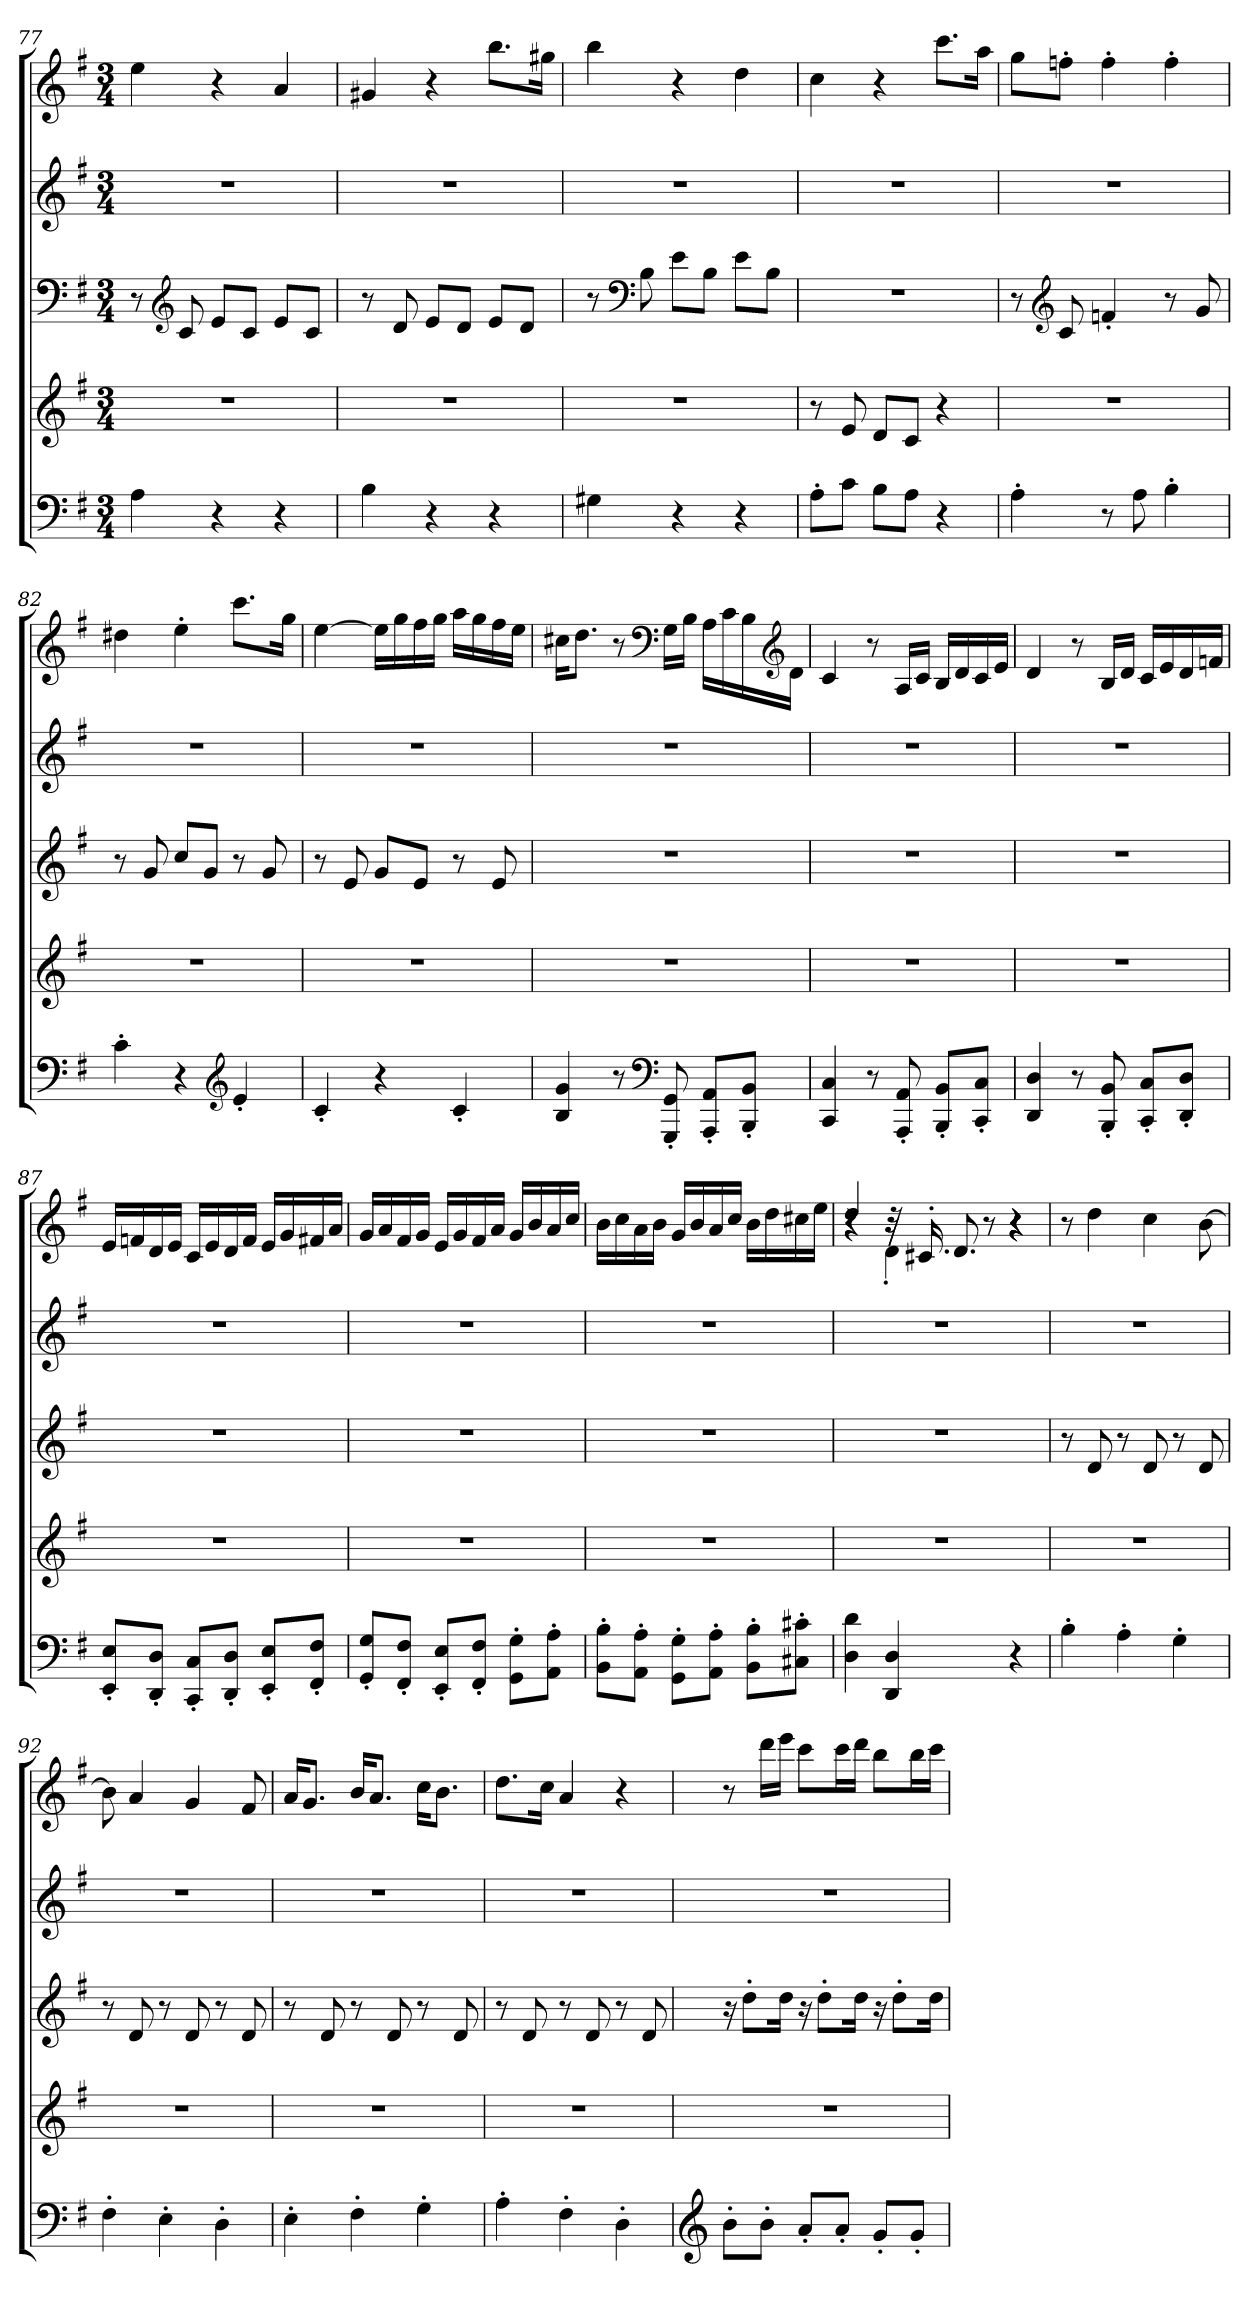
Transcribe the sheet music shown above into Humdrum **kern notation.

**kern	**kern	**kern	**kern	**kern
*part5	*part4	*part3	*part2	*part1
*staff5	*staff4	*staff3	*staff2	*staff1
*clefF4	*clefG2	*clefF4	*clefG2	*clefG2
*k[f#]	*k[f#]	*k[f#]	*k[f#]	*k[f#]
*M3/4	*M3/4	*M3/4	*M3/4	*M3/4
*MM141	*MM141	*MM141	*MM141	*MM141
=77	=77	=77	=77	=77
4A\	2.r	8r	2.r	4ee\
*	*	*clefG2	*	*
.	.	8c/	.	.
4r	.	8e/L	.	4r
.	.	8c/J	.	.
4r	.	8e/L	.	4a/
.	.	8c/J	.	.
=78	=78	=78	=78	=78
*	*	*	*	*MM141
4B\	2.r	8r	2.r	4g#X/
.	.	8d/	.	.
4r	.	8e/L	.	4r
.	.	8d/J	.	.
4r	.	8e/L	.	8.bb\L
.	.	8d/J	.	.
.	.	.	.	16gg#X\Jk
=79	=79	=79	=79	=79
*	*	*	*	*MM141
4G#X\	2.r	8r	2.r	4bb\
*	*	*clefF4	*	*
.	.	8B\	.	.
4r	.	8e\L	.	4r
.	.	8B\J	.	.
4r	.	8e\L	.	4dd\
.	.	8B\J	.	.
!!LO:PB:g=z
=80	=80	=80	=80	=80
*	*	*	*	*MM136
8A'\L	8r	2.r	2.r	4cc\
8c\J	8e/	.	.	.
8B\L	8d/L	.	.	4r
8A\J	8c/J	.	.	.
*	*	*	*	*MM140
4r	4r	.	.	8.ccc\L
.	.	.	.	16aa\Jk
=81	=81	=81	=81	=81
*	*	*	*	*MM140
4A'\	2.r	8r	2.r	8gg\L
*	*	*clefG2	*	*
.	.	8c/	.	8ffn'\J
8r	.	4fn'/	.	4ff'\
8A\	.	.	.	.
4B'\	.	8r	.	4ff'\
.	.	8g/	.	.
=82	=82	=82	=82	=82
*	*	*	*	*MM140
4c'\	2.r	8r	2.r	4dd#X\
.	.	8g/	.	.
4r	.	8cc/L	.	4ee'\
.	.	8g/J	.	.
*clefG2	*	*	*	*
4e'/	.	8r	.	8.ccc\L
.	.	8g/	.	.
.	.	.	.	16gg\Jk
=83	=83	=83	=83	=83
*	*	*	*	*MM140
4c'/	2.r	8r	2.r	[4ee\
.	.	8e/	.	.
4r	.	8g/L	.	16ee\LL]
.	.	.	.	16gg\
.	.	8e/J	.	16ff#\
.	.	.	.	16gg\JJ
4c'/	.	8r	.	16aa\LL
.	.	.	.	16gg\
.	.	8e/	.	16ff#\
.	.	.	.	16ee\JJ
!!LO:LB:g=z
=84	=84	=84	=84	=84
4B/ 4g/	2.r	2.r	2.r	16cc#X\KL
.	.	.	.	8.dd\J
8r	.	.	.	8r
*clefF4	*	*	*	*clefF4
*	*	*	*	*MM141
8GGG/' 8GG/'	.	.	.	16G\LL
.	.	.	.	16B\JJ
8AAA/' 8AA/'L	.	.	.	16A\LL
.	.	.	.	16c\
8BBB/' 8BB/'J	.	.	.	16B\
*	*	*	*	*clefG2
.	.	.	.	16d\JJ
=85	=85	=85	=85	=85
*	*	*	*	*MM140
4CC/ 4C/	2.r	2.r	2.r	4c/
8r	.	.	.	8r
8AAA/' 8AA/'	.	.	.	16A/LL
.	.	.	.	16c/JJ
8BBB/' 8BB/'L	.	.	.	16B/LL
.	.	.	.	16d/
8CC/' 8C/'J	.	.	.	16c/
.	.	.	.	16e/JJ
=86	=86	=86	=86	=86
*	*	*	*	*MM140
4DD/ 4D/	2.r	2.r	2.r	4d/
8r	.	.	.	8r
8BBB/' 8BB/'	.	.	.	16B/LL
.	.	.	.	16d/JJ
8CC/' 8C/'L	.	.	.	16c/LL
.	.	.	.	16e/
8DD/' 8D/'J	.	.	.	16d/
.	.	.	.	16fn/JJ
!!LO:PB:g=z
=87	=87	=87	=87	=87
8EE/' 8E/'L	2.r	2.r	2.r	16e/LL
.	.	.	.	16fn/
8DD/' 8D/'J	.	.	.	16d/
.	.	.	.	16e/JJ
8CC/' 8C/'L	.	.	.	16c/LL
.	.	.	.	16e/
8DD/' 8D/'J	.	.	.	16d/
.	.	.	.	16f/JJ
8EE/' 8E/'L	.	.	.	16e/LL
.	.	.	.	16g/
8FF#/' 8F#/'J	.	.	.	16f#X/
.	.	.	.	16a/JJ
=88	=88	=88	=88	=88
8GG/' 8G/'L	2.r	2.r	2.r	16g/LL
.	.	.	.	16a/
8FF#/' 8F#/'J	.	.	.	16f#/
.	.	.	.	16g/JJ
8EE/' 8E/'L	.	.	.	16e/LL
.	.	.	.	16g/
8FF#/' 8F#/'J	.	.	.	16f#/
.	.	.	.	16a/JJ
8GG\' 8G\'L	.	.	.	16g/LL
.	.	.	.	16b/
8AA\' 8A\'J	.	.	.	16a/
.	.	.	.	16cc/JJ
=89	=89	=89	=89	=89
8BB\' 8B\'L	2.r	2.r	2.r	16b\LL
.	.	.	.	16cc\
8AA\' 8A\'J	.	.	.	16a\
.	.	.	.	16b\JJ
8GG\' 8G\'L	.	.	.	16g/LL
.	.	.	.	16b/
8AA\' 8A\'J	.	.	.	16a/
.	.	.	.	16cc/JJ
8BB\' 8B\'L	.	.	.	16b\LL
.	.	.	.	16dd\
8C#X\' 8c#X\'J	.	.	.	16cc#X\
.	.	.	.	16ee\JJ
!!LO:LB:g=z
=90	=90	=90	=90	=90
*	*	*	*	*^
*	*	*	*	*	*^
4D\ 4d\	2.r	2.r	2.r	4dd/	4r	4r
*	*	*	*	*MM141	*	*
4DD/ 4D/	.	.	.	16r	4d'\	32r
.	.	.	.	.	.	16.c#X'/
.	.	.	.	8.d/	.	.
.	.	.	.	.	.	8r
*	*	*	*	*MM140	*	*
4r	.	.	.	4r	4r	4r
*	*	*	*	*v	*v	*v
=91	=91	=91	=91	=91
*	*	*	*	*MM138
4B'\	2.r	8r	2.r	8r
.	.	8d/	.	4dd\
4A'\	.	8r	.	.
.	.	8d/	.	4cc\
4G'\	.	8r	.	.
.	.	8d/	.	[8b\
=92	=92	=92	=92	=92
4F#'\	2.r	8r	2.r	8b\]
.	.	8d/	.	4a/
4E'\	.	8r	.	.
.	.	8d/	.	4g/
4D'\	.	8r	.	.
.	.	8d/	.	8f#/
=93	=93	=93	=93	=93
*	*	*	*	*MM138
4E'\	2.r	8r	2.r	16a/KL
.	.	.	.	8.g/J
.	.	8d/	.	.
4F#'\	.	8r	.	16b/KL
.	.	.	.	8.a/J
.	.	8d/	.	.
4G'\	.	8r	.	16cc\KL
.	.	.	.	8.b\J
.	.	8d/	.	.
=94	=94	=94	=94	=94
4A'\	2.r	8r	2.r	8.dd\L
.	.	8d/	.	.
.	.	.	.	16cc\Jk
4F#'\	.	8r	.	4a/
.	.	8d/	.	.
4D'\	.	8r	.	4r
.	.	8d/	.	.
!!LO:PB:g=z
=95	=95	=95	=95	=95
*clefG2	*	*	*	*
*	*	*	*	*MM140
8b'\L	2.r	16r	2.r	8r
.	.	8dd'\L	.	.
8b'\J	.	.	.	16ddd\LL
.	.	16dd\Jk	.	16eee\JJ
8a'/L	.	16r	.	8ccc\L
.	.	8dd'\L	.	.
8a'/J	.	.	.	16ccc\L
.	.	16dd\Jk	.	16ddd\JJ
8g'/L	.	16r	.	8bb\L
.	.	8dd'\L	.	.
8g'/J	.	.	.	16bb\L
.	.	16dd\Jk	.	16ccc\JJ
=	=	=	=	=
*-	*-	*-	*-	*-
